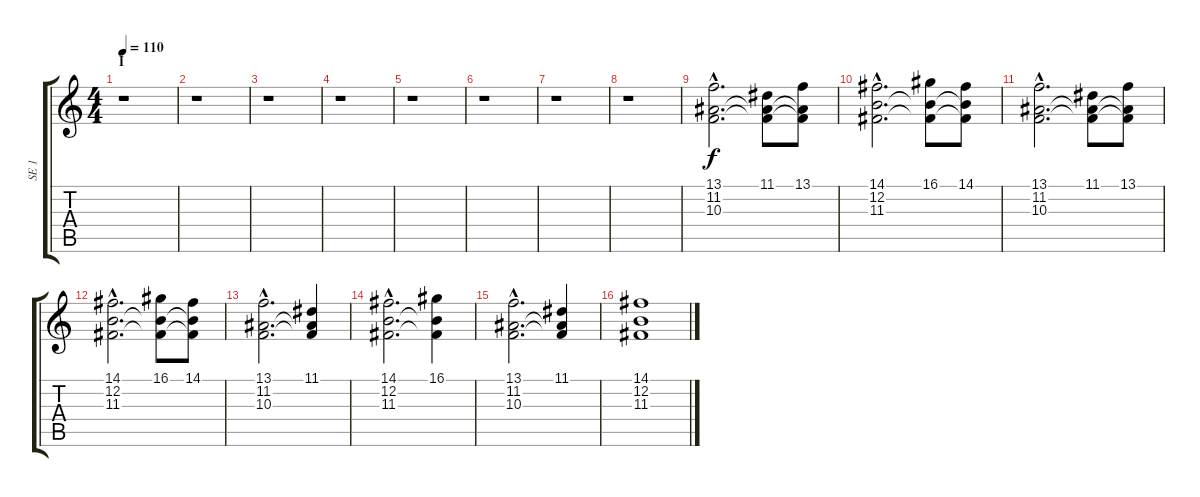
\track ("SE 1" "SE 1") {instrument stringensemble1}
\staff {score tabs}
\tuning (E4 B3 G3 D3 A2 E2) {hide}
\ts (4 4)
\section ("" "I")
\tempo 110
\clef g2
\ks c
r.1{dy f volume 8 instrument stringensemble1} |
r.1 |
r.1 |
r.1 |
r.1 |
r.1 |
r.1 |
r.1 |
(13.1{hac} 11.2{hac} 10.3{hac}).2{d} (11.1 11.2{t} 10.3{t}).8 (13.1 11.2{t} 10.3{t}).8 |
(14.1{hac} 12.2{hac} 11.3{hac}).2{d} (16.1 12.2{t} 11.3{t}).8 (14.1 12.2{t} 11.3{t}).8 |
(13.1{hac} 11.2{hac} 10.3{hac}).2{d} (11.1 11.2{t} 10.3{t}).8 (13.1 11.2{t} 10.3{t}).8 |
(14.1{hac} 12.2{hac} 11.3{hac}).2{d} (16.1 12.2{t} 11.3{t}).8 (14.1 12.2{t} 11.3{t}).8 |
(13.1{hac} 11.2{hac} 10.3{hac}).2{d} (11.1 11.2{t} 10.3{t}).4 |
(14.1{hac} 12.2{hac} 11.3{hac}).2{d} (16.1 12.2{t} 11.3{t}).4 |
(13.1{hac} 11.2{hac} 10.3{hac}).2{d} (11.1 11.2{t} 10.3{t}).4 |
(14.1 12.2 11.3).1
